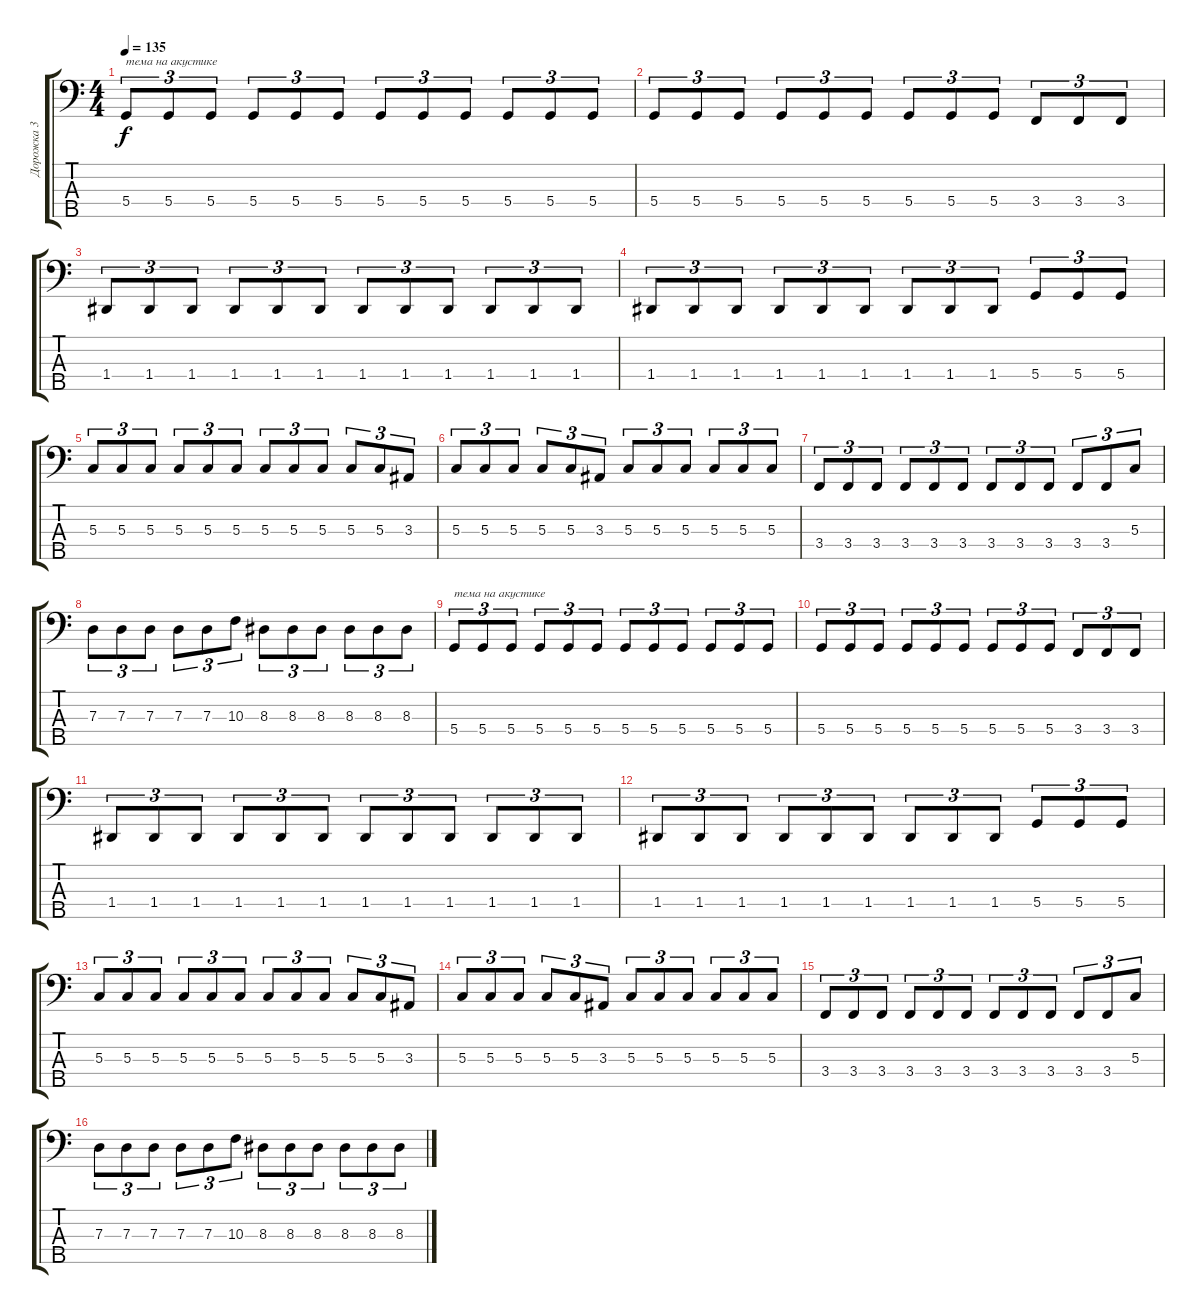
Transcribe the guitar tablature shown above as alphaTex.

\track ("Дорожка 3" "Дорожка 3") {instrument electricbassfinger}
\staff {score tabs}
\tuning (F2 C2 G1 D1 A0) {hide}
\ts (4 4)
\tempo 135
\clef f4
\ks c
5.4.8{tu (3 2) txt "тема на акустике" dy f} 5.4.8{tu (3 2)} 5.4.8{tu (3 2)} 5.4.8{tu (3 2)} 5.4.8{tu (3 2)} 5.4.8{tu (3 2)} 5.4.8{tu (3 2)} 5.4.8{tu (3 2)} 5.4.8{tu (3 2)} 5.4.8{tu (3 2)} 5.4.8{tu (3 2)} 5.4.8{tu (3 2)} |
5.4.8{tu (3 2)} 5.4.8{tu (3 2)} 5.4.8{tu (3 2)} 5.4.8{tu (3 2)} 5.4.8{tu (3 2)} 5.4.8{tu (3 2)} 5.4.8{tu (3 2)} 5.4.8{tu (3 2)} 5.4.8{tu (3 2)} 3.4.8{tu (3 2)} 3.4.8{tu (3 2)} 3.4.8{tu (3 2)} |
1.4.8{tu (3 2)} 1.4.8{tu (3 2)} 1.4.8{tu (3 2)} 1.4.8{tu (3 2)} 1.4.8{tu (3 2)} 1.4.8{tu (3 2)} 1.4.8{tu (3 2)} 1.4.8{tu (3 2)} 1.4.8{tu (3 2)} 1.4.8{tu (3 2)} 1.4.8{tu (3 2)} 1.4.8{tu (3 2)} |
1.4.8{tu (3 2)} 1.4.8{tu (3 2)} 1.4.8{tu (3 2)} 1.4.8{tu (3 2)} 1.4.8{tu (3 2)} 1.4.8{tu (3 2)} 1.4.8{tu (3 2)} 1.4.8{tu (3 2)} 1.4.8{tu (3 2)} 5.4.8{tu (3 2)} 5.4.8{tu (3 2)} 5.4.8{tu (3 2)} |
5.3.8{tu (3 2)} 5.3.8{tu (3 2)} 5.3.8{tu (3 2)} 5.3.8{tu (3 2)} 5.3.8{tu (3 2)} 5.3.8{tu (3 2)} 5.3.8{tu (3 2)} 5.3.8{tu (3 2)} 5.3.8{tu (3 2)} 5.3.8{tu (3 2)} 5.3.8{tu (3 2)} 3.3.8{tu (3 2)} |
5.3.8{tu (3 2)} 5.3.8{tu (3 2)} 5.3.8{tu (3 2)} 5.3.8{tu (3 2)} 5.3.8{tu (3 2)} 3.3.8{tu (3 2)} 5.3.8{tu (3 2)} 5.3.8{tu (3 2)} 5.3.8{tu (3 2)} 5.3.8{tu (3 2)} 5.3.8{tu (3 2)} 5.3.8{tu (3 2)} |
3.4.8{tu (3 2)} 3.4.8{tu (3 2)} 3.4.8{tu (3 2)} 3.4.8{tu (3 2)} 3.4.8{tu (3 2)} 3.4.8{tu (3 2)} 3.4.8{tu (3 2)} 3.4.8{tu (3 2)} 3.4.8{tu (3 2)} 3.4.8{tu (3 2)} 3.4.8{tu (3 2)} 5.3.8{tu (3 2)} |
7.3.8{tu (3 2)} 7.3.8{tu (3 2)} 7.3.8{tu (3 2)} 7.3.8{tu (3 2)} 7.3.8{tu (3 2)} 10.3.8{tu (3 2)} 8.3.8{tu (3 2)} 8.3.8{tu (3 2)} 8.3.8{tu (3 2)} 8.3.8{tu (3 2)} 8.3.8{tu (3 2)} 8.3.8{tu (3 2)} |
5.4.8{tu (3 2) txt "тема на акустике"} 5.4.8{tu (3 2)} 5.4.8{tu (3 2)} 5.4.8{tu (3 2)} 5.4.8{tu (3 2)} 5.4.8{tu (3 2)} 5.4.8{tu (3 2)} 5.4.8{tu (3 2)} 5.4.8{tu (3 2)} 5.4.8{tu (3 2)} 5.4.8{tu (3 2)} 5.4.8{tu (3 2)} |
5.4.8{tu (3 2)} 5.4.8{tu (3 2)} 5.4.8{tu (3 2)} 5.4.8{tu (3 2)} 5.4.8{tu (3 2)} 5.4.8{tu (3 2)} 5.4.8{tu (3 2)} 5.4.8{tu (3 2)} 5.4.8{tu (3 2)} 3.4.8{tu (3 2)} 3.4.8{tu (3 2)} 3.4.8{tu (3 2)} |
1.4.8{tu (3 2)} 1.4.8{tu (3 2)} 1.4.8{tu (3 2)} 1.4.8{tu (3 2)} 1.4.8{tu (3 2)} 1.4.8{tu (3 2)} 1.4.8{tu (3 2)} 1.4.8{tu (3 2)} 1.4.8{tu (3 2)} 1.4.8{tu (3 2)} 1.4.8{tu (3 2)} 1.4.8{tu (3 2)} |
1.4.8{tu (3 2)} 1.4.8{tu (3 2)} 1.4.8{tu (3 2)} 1.4.8{tu (3 2)} 1.4.8{tu (3 2)} 1.4.8{tu (3 2)} 1.4.8{tu (3 2)} 1.4.8{tu (3 2)} 1.4.8{tu (3 2)} 5.4.8{tu (3 2)} 5.4.8{tu (3 2)} 5.4.8{tu (3 2)} |
5.3.8{tu (3 2)} 5.3.8{tu (3 2)} 5.3.8{tu (3 2)} 5.3.8{tu (3 2)} 5.3.8{tu (3 2)} 5.3.8{tu (3 2)} 5.3.8{tu (3 2)} 5.3.8{tu (3 2)} 5.3.8{tu (3 2)} 5.3.8{tu (3 2)} 5.3.8{tu (3 2)} 3.3.8{tu (3 2)} |
5.3.8{tu (3 2)} 5.3.8{tu (3 2)} 5.3.8{tu (3 2)} 5.3.8{tu (3 2)} 5.3.8{tu (3 2)} 3.3.8{tu (3 2)} 5.3.8{tu (3 2)} 5.3.8{tu (3 2)} 5.3.8{tu (3 2)} 5.3.8{tu (3 2)} 5.3.8{tu (3 2)} 5.3.8{tu (3 2)} |
3.4.8{tu (3 2)} 3.4.8{tu (3 2)} 3.4.8{tu (3 2)} 3.4.8{tu (3 2)} 3.4.8{tu (3 2)} 3.4.8{tu (3 2)} 3.4.8{tu (3 2)} 3.4.8{tu (3 2)} 3.4.8{tu (3 2)} 3.4.8{tu (3 2)} 3.4.8{tu (3 2)} 5.3.8{tu (3 2)} |
7.3.8{tu (3 2)} 7.3.8{tu (3 2)} 7.3.8{tu (3 2)} 7.3.8{tu (3 2)} 7.3.8{tu (3 2)} 10.3.8{tu (3 2)} 8.3.8{tu (3 2)} 8.3.8{tu (3 2)} 8.3.8{tu (3 2)} 8.3.8{tu (3 2)} 8.3.8{tu (3 2)} 8.3.8{tu (3 2)}
